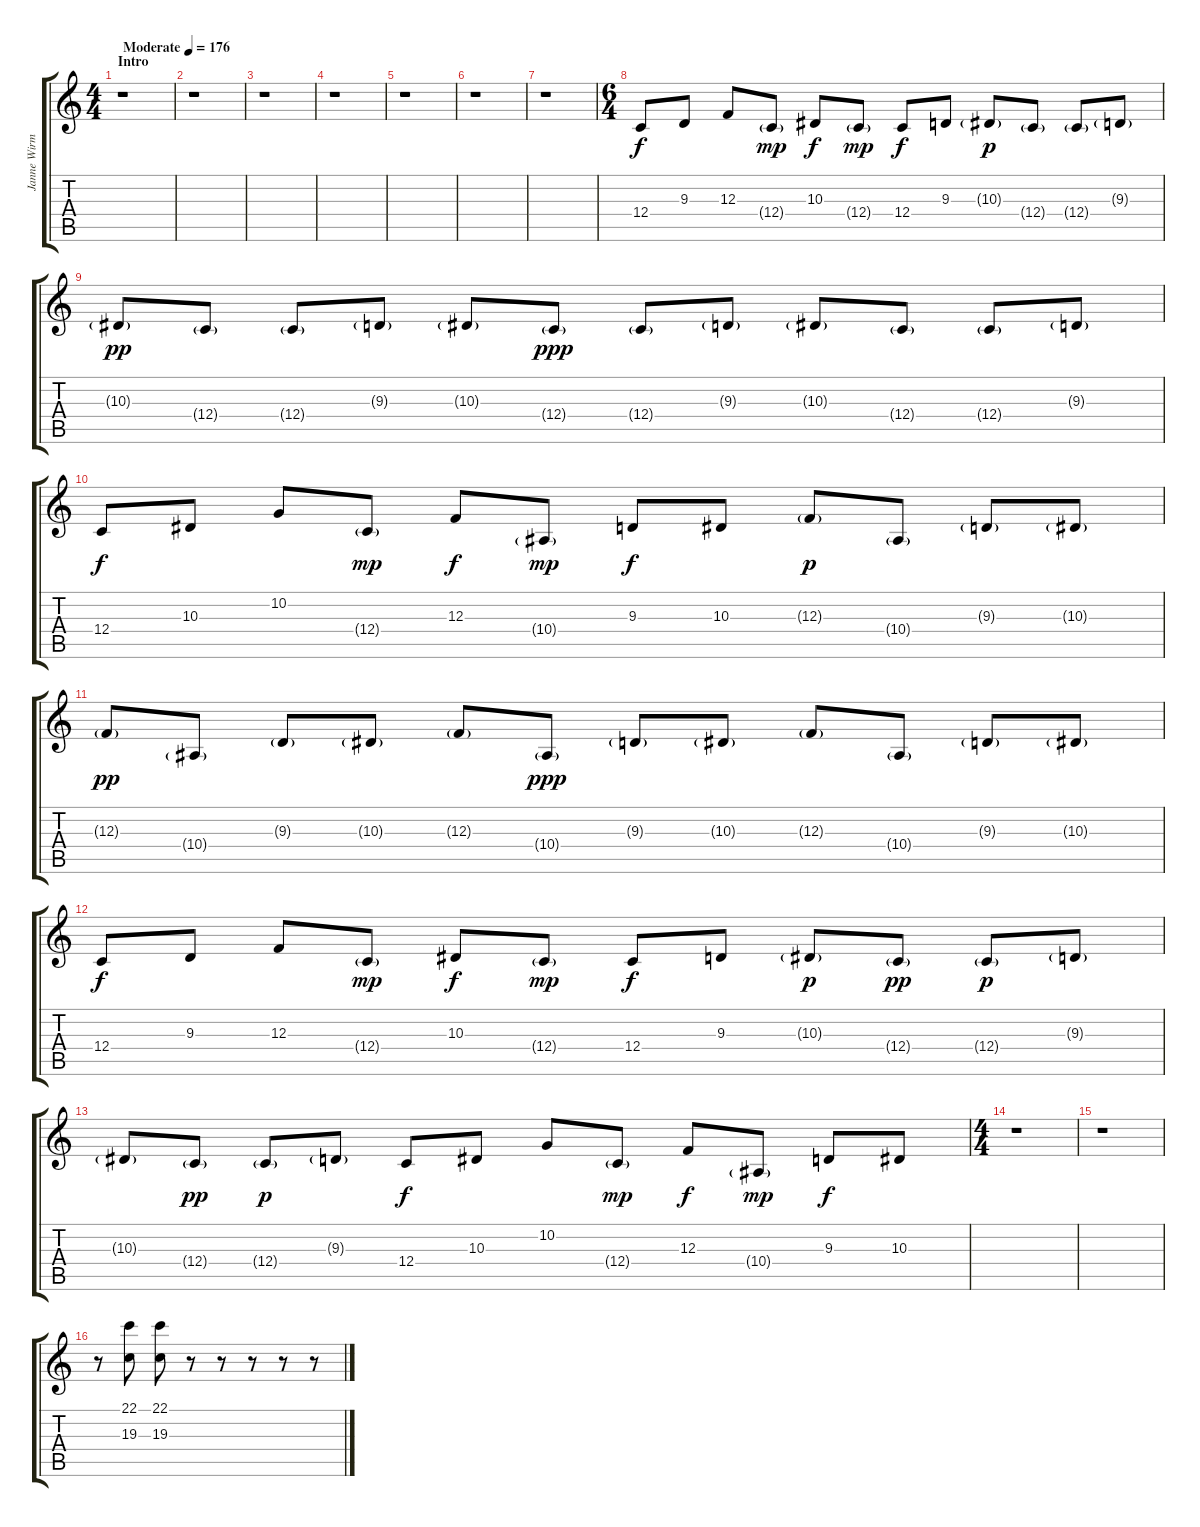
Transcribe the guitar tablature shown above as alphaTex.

\track ("Janne Wirman [Rhy. Keys 1]" "Janne Wirm") {instrument tremolostrings}
\staff {score tabs}
\tuning (D4 A3 F3 C3 G2 C2) {hide}
\ts (4 4)
\section ("" "Intro")
\tempo (176 "Moderate")
\clef g2
\ks c
r.1{dy f instrument tremolostrings} |
r.1 |
r.1 |
r.1 |
r.1 |
r.1 |
r.1 |
\ts (6 4)
12.4.8 9.3.8 12.3.8 12.4{g}.8{dy mp} 10.3.8{dy f} 12.4{g}.8{dy mp} 12.4.8{dy f} 9.3.8 10.3{g}.8{dy p} 12.4{g}.8 12.4{g}.8 9.3{g}.8 |
10.3{g}.8{dy pp} 12.4{g}.8 12.4{g}.8 9.3{g}.8 10.3{g}.8 12.4{g}.8{dy ppp} 12.4{g}.8 9.3{g}.8 10.3{g}.8 12.4{g}.8 12.4{g}.8 9.3{g}.8 |
12.4.8{dy f} 10.3.8 10.2.8 12.4{g}.8{dy mp} 12.3.8{dy f} 10.4{g}.8{dy mp} 9.3.8{dy f} 10.3.8 12.3{g}.8{dy p} 10.4{g}.8 9.3{g}.8 10.3{g}.8 |
12.3{g}.8{dy pp} 10.4{g}.8 9.3{g}.8 10.3{g}.8 12.3{g}.8 10.4{g}.8{dy ppp} 9.3{g}.8 10.3{g}.8 12.3{g}.8 10.4{g}.8 9.3{g}.8 10.3{g}.8 |
12.4.8{dy f} 9.3.8 12.3.8 12.4{g}.8{dy mp} 10.3.8{dy f} 12.4{g}.8{dy mp} 12.4.8{dy f} 9.3.8 10.3{g}.8{dy p} 12.4{g}.8{dy pp} 12.4{g}.8{dy p} 9.3{g}.8 |
10.3{g}.8 12.4{g}.8{dy pp} 12.4{g}.8{dy p} 9.3{g}.8 12.4.8{dy f} 10.3.8 10.2.8 12.4{g}.8{dy mp} 12.3.8{dy f} 10.4{g}.8{dy mp} 9.3.8{dy f} 10.3.8 |
\ts (4 4)
r.1 |
r.1 |
r.8 (22.1 19.3).8 (22.1 19.3).8 r.8 r.8 r.8 r.8 r.8
